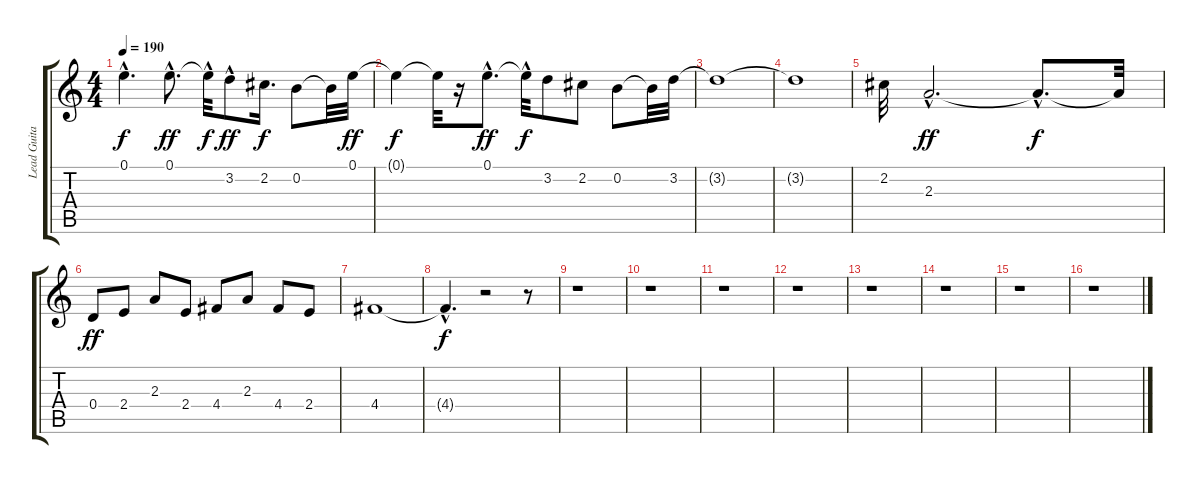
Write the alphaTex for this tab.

\track ("Lead Guitar" "Lead Guita") {instrument overdrivenguitar}
\staff {score tabs}
\tuning (E4 B3 G3 D3 A2 E2) {hide}
\ts (4 4)
\tempo 190
\clef g2
\ks c
0.1{hac}.4{d dy f} 0.1{hac}.8{d dy ff} 0.1{hac t}.32{dy f} 3.2{hac}.8{dy ff} 2.2.16{d dy f} 0.2.8 0.2{t}.32 0.1.32{dy ff} |
0.1{t}.4{dy f} 0.1{t}.32 r.16 0.1{hac}.8{d dy ff} 0.1{hac t}.32{dy f} 3.2.8 2.2.8 0.2.8 0.2{t}.32 3.2.32 |
3.2{t}.1 |
3.2{t}.1 |
2.2.32 2.3{hac}.2{d dy ff} 2.3{hac t}.8{d dy f} 2.3{t}.32 |
0.4.8{dy ff} 2.4.8 2.3.8 2.4.8 4.4.8 2.3.8 4.4.8 2.4.8 |
4.4.1 |
4.4{hac t}.4{d dy f} r.2 r.8 |
r.1 |
r.1 |
r.1 |
r.1 |
r.1 |
r.1 |
r.1 |
r.1
